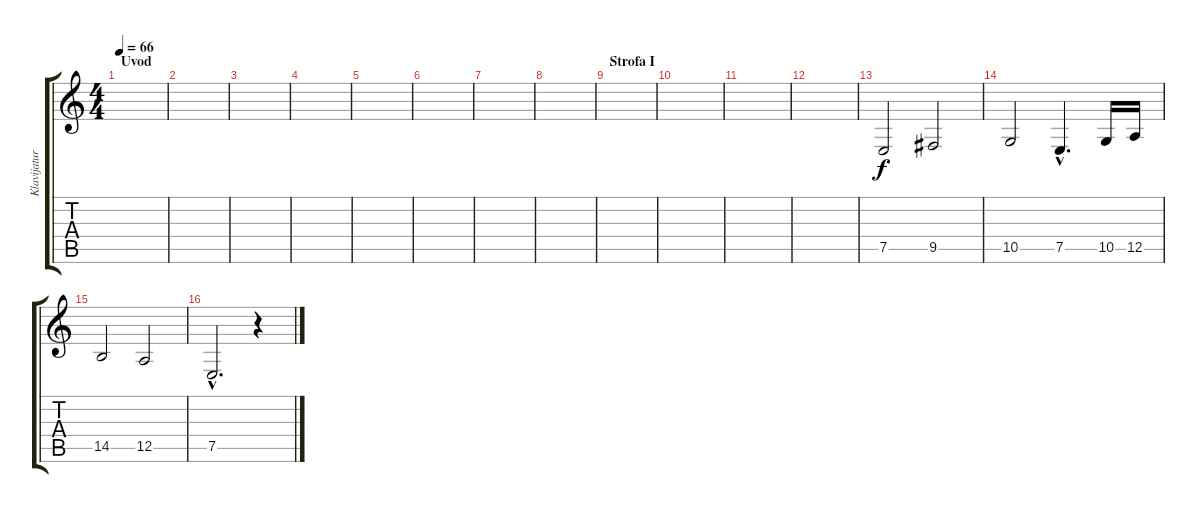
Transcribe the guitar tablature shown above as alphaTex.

\track ("Klavijature 1" "Klavijatur") {instrument stringensemble1}
\staff {score tabs}
\tuning (E4 B3 G3 D3 A2 E2) {hide}
\ts (4 4)
\section ("" "Uvod")
\tempo 66
\clef g2
\ks c
|
|
|
|
|
|
|
|
\section ("" "Strofa I")
|
|
|
|
7.5.2 9.5.2 |
10.5.2 7.5{hac}.4{d} 10.5.16 12.5.16 |
14.5.2 12.5.2 |
7.5{hac}.2{d} r.4
